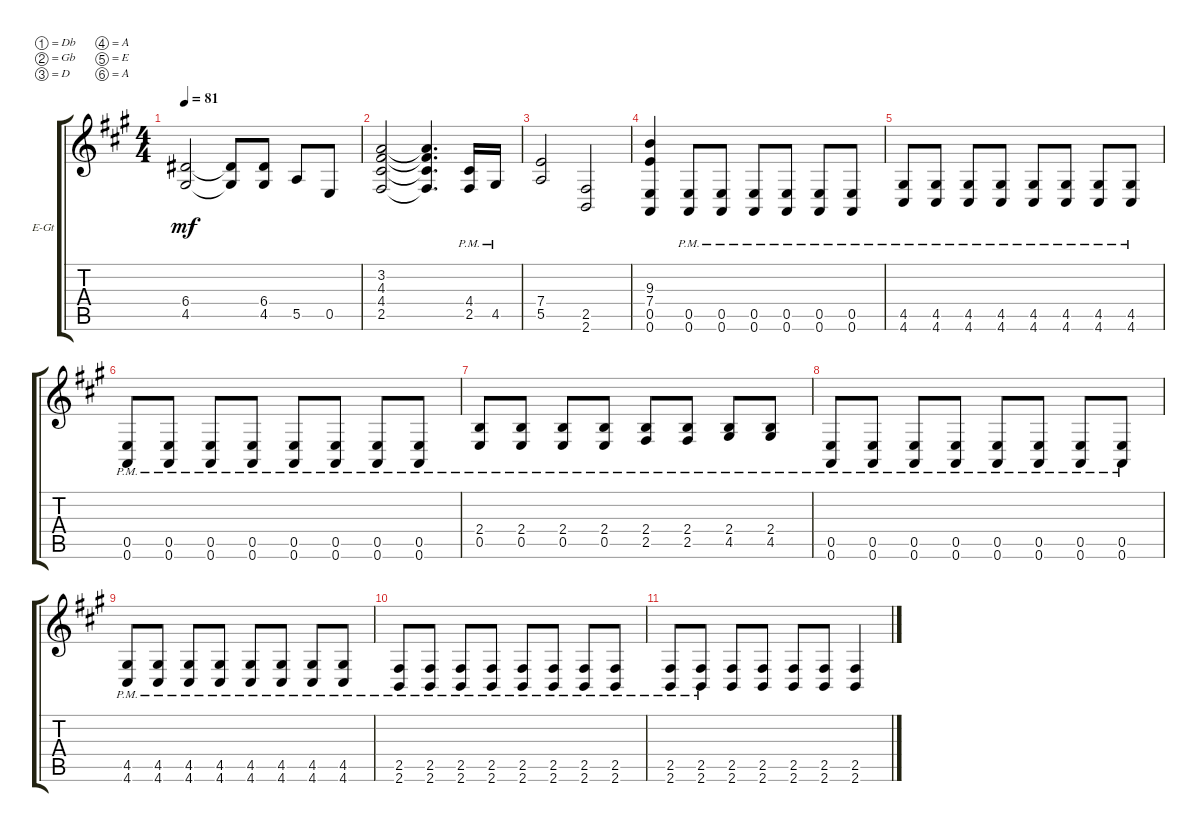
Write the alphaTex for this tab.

\defaultSystemsLayout 4
\bracketExtendMode groupsimilarinstruments
\firstSystemTrackNameOrientation horizontal
\otherSystemsTrackNameOrientation horizontal
\track ("Electric Guitar" "E-Gt") {instrument distortionguitar}
\staff {score tabs}
\tuning (Db4 Gb3 D3 A2 E2 A1)
\ts (4 4)
\tempo 81
\clef g2
\ks f#minor
(4.5 6.4).2{dy mf} (6.4{t} 4.5{t}).8 (4.5 6.4).8 5.5.8 0.5.8 |
(2.5 4.4 4.3 3.2).2 (3.2{t} 4.3{t} 4.4{t} 2.5{t}).4{d} (2.5{pm} 4.4{pm}).16 4.5{pm}.16 |
(5.5 7.4).2 (2.6 2.5).2 |
(0.6 0.5 7.4 9.3).4 (0.5{pm} 0.6{pm}).8 (0.5{pm} 0.6{pm}).8 (0.5{pm} 0.6{pm}).8 (0.5{pm} 0.6{pm}).8 (0.5{pm} 0.6{pm}).8 (0.5{pm} 0.6{pm}).8 |
(4.5{pm} 4.6{pm}).8 (4.5{pm} 4.6{pm}).8 (4.5{pm} 4.6{pm}).8 (4.5{pm} 4.6{pm}).8 (4.5{pm} 4.6{pm}).8 (4.5{pm} 4.6{pm}).8 (4.5{pm} 4.6{pm}).8 (4.5{pm} 4.6{pm}).8 |
(0.5{pm} 0.6{pm}).8 (0.5{pm} 0.6{pm}).8 (0.5{pm} 0.6{pm}).8 (0.5{pm} 0.6{pm}).8 (0.5{pm} 0.6{pm}).8 (0.5{pm} 0.6{pm}).8 (0.5{pm} 0.6{pm}).8 (0.5{pm} 0.6{pm}).8 |
(0.5{pm} 2.4{pm}).8 (0.5{pm} 2.4{pm}).8 (0.5{pm} 2.4{pm}).8 (0.5{pm} 2.4{pm}).8 (2.5{pm} 2.4{pm}).8 (2.5{pm} 2.4{pm}).8 (4.5{pm} 2.4{pm}).8 (4.5{pm} 2.4{pm}).8 |
(0.5{pm} 0.6{pm}).8 (0.5{pm} 0.6{pm}).8 (0.5{pm} 0.6{pm}).8 (0.5{pm} 0.6{pm}).8 (0.5{pm} 0.6{pm}).8 (0.5{pm} 0.6{pm}).8 (0.5{pm} 0.6{pm}).8 (0.5{pm} 0.6{pm}).8 |
(4.5{pm} 4.6{pm}).8 (4.5{pm} 4.6{pm}).8 (4.5{pm} 4.6{pm}).8 (4.5{pm} 4.6{pm}).8 (4.5{pm} 4.6{pm}).8 (4.5{pm} 4.6{pm}).8 (4.5{pm} 4.6{pm}).8 (4.5{pm} 4.6{pm}).8 |
(2.5{pm} 2.6{pm}).8 (2.5{pm} 2.6{pm}).8 (2.5{pm} 2.6{pm}).8 (2.5{pm} 2.6{pm}).8 (2.5{pm} 2.6{pm}).8 (2.5{pm} 2.6{pm}).8 (2.5{pm} 2.6{pm}).8 (2.5{pm} 2.6{pm}).8 |
(2.5{pm} 2.6{pm}).8 (2.5{pm} 2.6{pm}).8 (2.5 2.6).8 (2.5 2.6).8 (2.5 2.6).8 (2.5 2.6).8 (2.5 2.6).4
